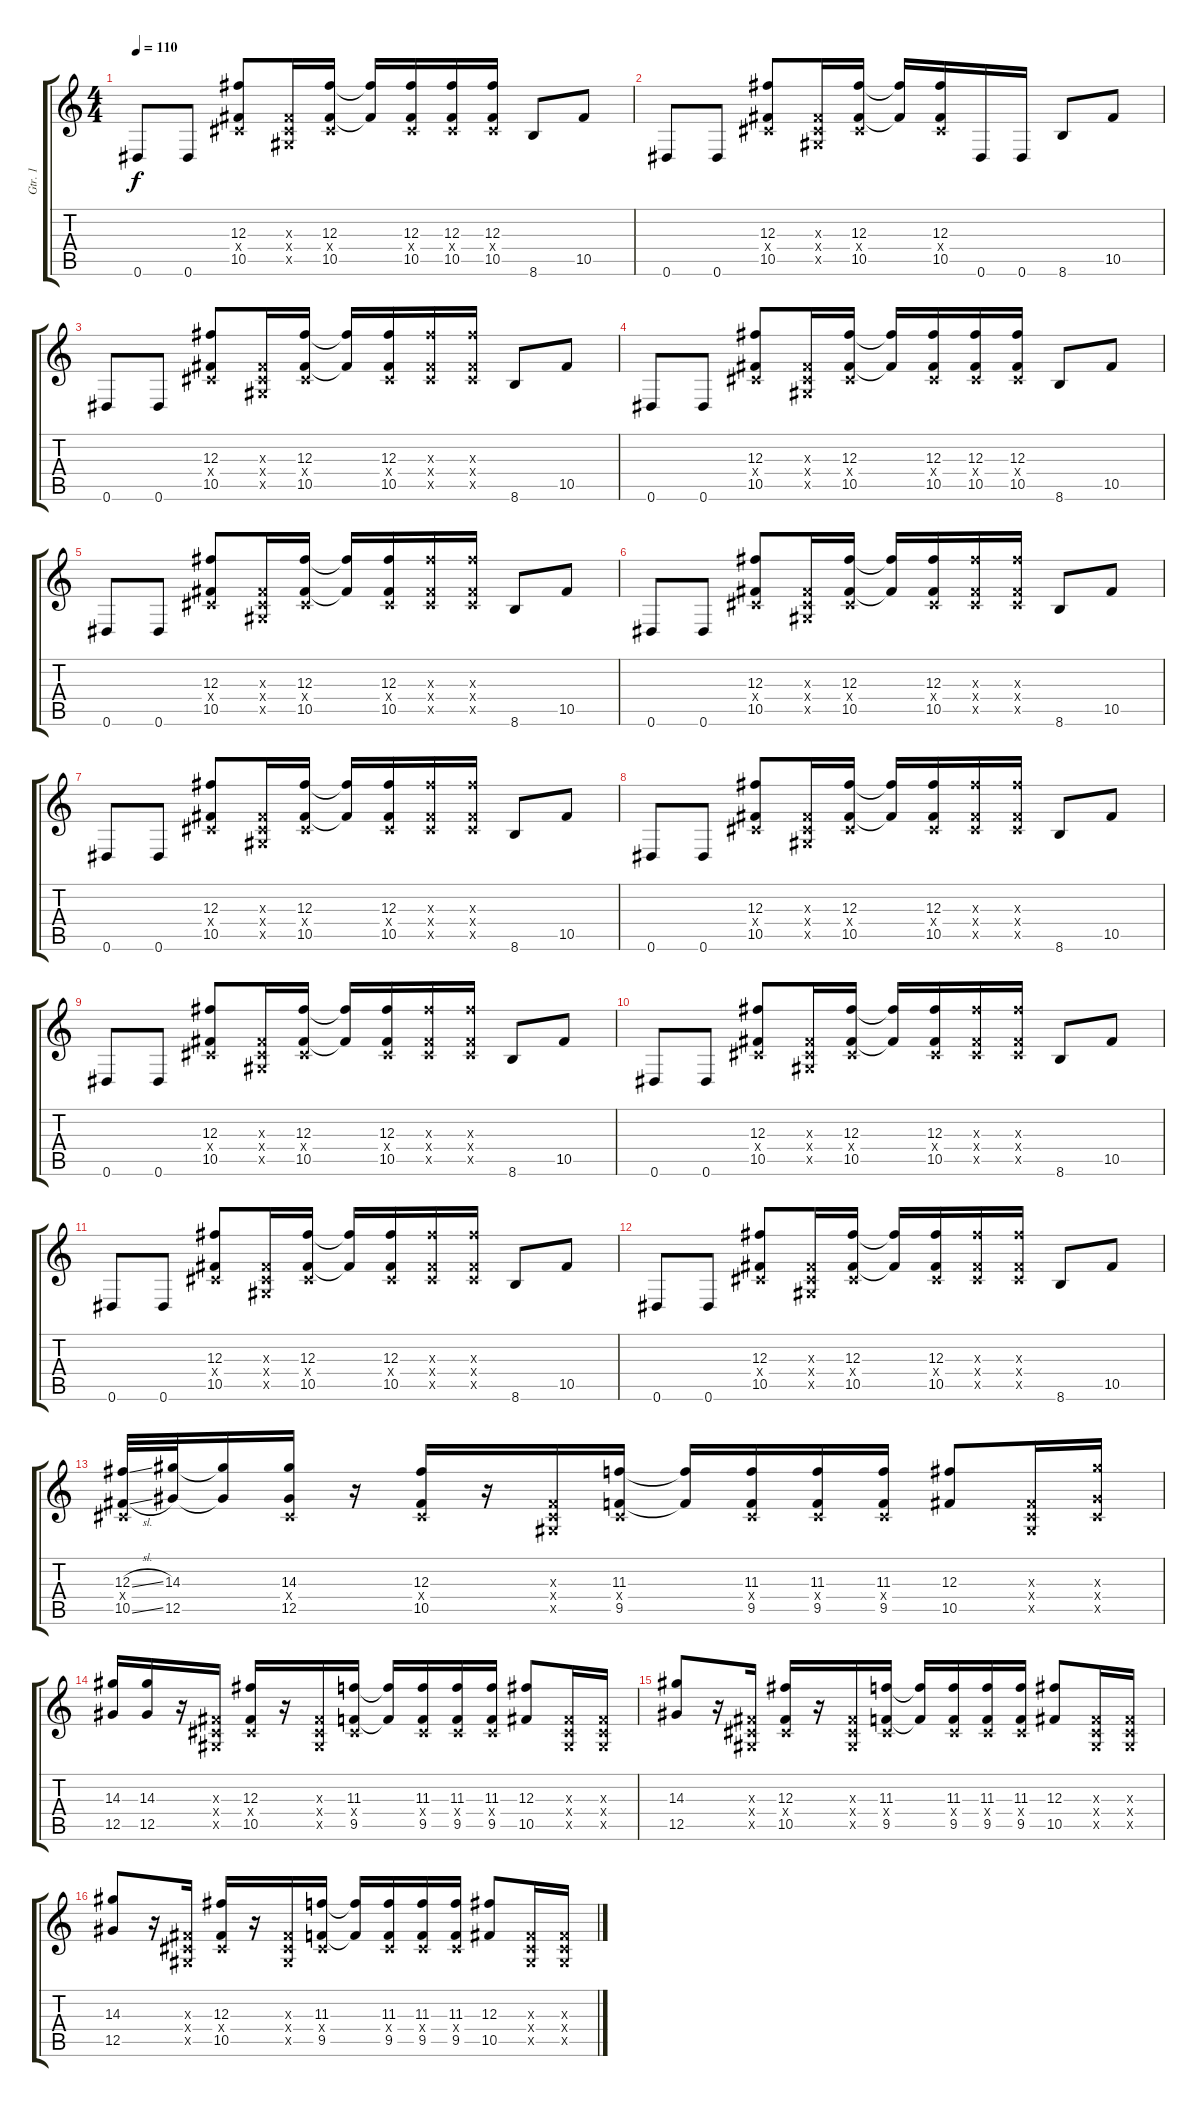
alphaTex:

\track ("Gtr. 1" "Gtr. 1") {instrument distortionguitar}
\staff {score tabs}
\tuning (Eb4 Bb3 Gb3 Db3 Ab2 Eb2) {hide}
\ts (4 4)
\tempo 110
\clef g2
\ks c
0.6.8{dy f instrument distortionguitar} 0.6.8 (12.3 0.4{x} 10.5).8 (0.3{x} 0.4{x} 0.5{x}).16 (12.3 0.4{x} 10.5).16 (12.3{t} 10.5{t}).16 (12.3 0.4{x} 10.5).16 (12.3 0.4{x} 10.5).16 (12.3 0.4{x} 10.5).16 8.6.8 10.5.8 |
0.6.8 0.6.8 (12.3 0.4{x} 10.5).8 (0.3{x} 0.4{x} 0.5{x}).16 (12.3 0.4{x} 10.5).16 (12.3{t} 10.5{t}).16 (12.3 0.4{x} 10.5).16 0.6.16 0.6.16 8.6.8 10.5.8 |
0.6.8 0.6.8 (12.3 0.4{x} 10.5).8 (0.3{x} 0.4{x} 0.5{x}).16 (12.3 0.4{x} 10.5).16 (12.3{t} 10.5{t}).16 (12.3 0.4{x} 10.5).16 (12.3{x} 0.4{x} 10.5{x}).16 (12.3{x} 0.4{x} 10.5{x}).16 8.6.8 10.5.8 |
0.6.8 0.6.8 (12.3 0.4{x} 10.5).8 (0.3{x} 0.4{x} 0.5{x}).16 (12.3 0.4{x} 10.5).16 (12.3{t} 10.5{t}).16 (12.3 0.4{x} 10.5).16 (12.3 0.4{x} 10.5).16 (12.3 0.4{x} 10.5).16 8.6.8 10.5.8 |
0.6.8 0.6.8 (12.3 0.4{x} 10.5).8 (0.3{x} 0.4{x} 0.5{x}).16 (12.3 0.4{x} 10.5).16 (12.3{t} 10.5{t}).16 (12.3 0.4{x} 10.5).16 (12.3{x} 0.4{x} 10.5{x}).16 (12.3{x} 0.4{x} 10.5{x}).16 8.6.8 10.5.8 |
0.6.8 0.6.8 (12.3 0.4{x} 10.5).8 (0.3{x} 0.4{x} 0.5{x}).16 (12.3 0.4{x} 10.5).16 (12.3{t} 10.5{t}).16 (12.3 0.4{x} 10.5).16 (12.3{x} 0.4{x} 10.5{x}).16 (12.3{x} 0.4{x} 10.5{x}).16 8.6.8 10.5.8 |
0.6.8 0.6.8 (12.3 0.4{x} 10.5).8 (0.3{x} 0.4{x} 0.5{x}).16 (12.3 0.4{x} 10.5).16 (12.3{t} 10.5{t}).16 (12.3 0.4{x} 10.5).16 (12.3{x} 0.4{x} 10.5{x}).16 (12.3{x} 0.4{x} 10.5{x}).16 8.6.8 10.5.8 |
0.6.8 0.6.8 (12.3 0.4{x} 10.5).8 (0.3{x} 0.4{x} 0.5{x}).16 (12.3 0.4{x} 10.5).16 (12.3{t} 10.5{t}).16 (12.3 0.4{x} 10.5).16 (12.3{x} 0.4{x} 10.5{x}).16 (12.3{x} 0.4{x} 10.5{x}).16 8.6.8 10.5.8 |
0.6.8 0.6.8 (12.3 0.4{x} 10.5).8 (0.3{x} 0.4{x} 0.5{x}).16 (12.3 0.4{x} 10.5).16 (12.3{t} 10.5{t}).16 (12.3 0.4{x} 10.5).16 (12.3{x} 0.4{x} 10.5{x}).16 (12.3{x} 0.4{x} 10.5{x}).16 8.6.8 10.5.8 |
0.6.8 0.6.8 (12.3 0.4{x} 10.5).8 (0.3{x} 0.4{x} 0.5{x}).16 (12.3 0.4{x} 10.5).16 (12.3{t} 10.5{t}).16 (12.3 0.4{x} 10.5).16 (12.3{x} 0.4{x} 10.5{x}).16 (12.3{x} 0.4{x} 10.5{x}).16 8.6.8 10.5.8 |
0.6.8 0.6.8 (12.3 0.4{x} 10.5).8 (0.3{x} 0.4{x} 0.5{x}).16 (12.3 0.4{x} 10.5).16 (12.3{t} 10.5{t}).16 (12.3 0.4{x} 10.5).16 (12.3{x} 0.4{x} 10.5{x}).16 (12.3{x} 0.4{x} 10.5{x}).16 8.6.8 10.5.8 |
0.6.8 0.6.8 (12.3 0.4{x} 10.5).8 (0.3{x} 0.4{x} 0.5{x}).16 (12.3 0.4{x} 10.5).16 (12.3{t} 10.5{t}).16 (12.3 0.4{x} 10.5).16 (12.3{x} 0.4{x} 10.5{x}).16 (12.3{x} 0.4{x} 10.5{x}).16 8.6.8 10.5.8 |
(12.3{sl} 0.4{x} 10.5{sl}).32 (14.3 12.5).32 (14.3{t} 12.5{t}).16 (14.3 0.4{x} 12.5).16 r.16 (12.3 0.4{x} 10.5).16 r.16 (0.3{x} 0.4{x} 0.5{x}).16 (11.3 0.4{x} 9.5).16 (11.3{t} 9.5{t}).16 (11.3 0.4{x} 9.5).16 (11.3 0.4{x} 9.5).16 (11.3 0.4{x} 9.5).16 (12.3 10.5).8 (0.3{x} 0.4{x} 0.5{x}).16 (14.3{x} 0.4{x} 12.5{x}).16 |
(14.3 12.5).16 (14.3 12.5).16 r.16 (0.3{x} 0.4{x} 0.5{x}).16 (12.3 0.4{x} 10.5).16 r.16 (0.3{x} 0.4{x} 0.5{x}).16 (11.3 0.4{x} 9.5).16 (11.3{t} 9.5{t}).16 (11.3 0.4{x} 9.5).16 (11.3 0.4{x} 9.5).16 (11.3 0.4{x} 9.5).16 (12.3 10.5).8 (0.3{x} 0.4{x} 0.5{x}).16 (0.3{x} 0.4{x} 0.5{x}).16 |
(14.3 12.5).8 r.16 (0.3{x} 0.4{x} 0.5{x}).16 (12.3 0.4{x} 10.5).16 r.16 (0.3{x} 0.4{x} 0.5{x}).16 (11.3 0.4{x} 9.5).16 (11.3{t} 9.5{t}).16 (11.3 0.4{x} 9.5).16 (11.3 0.4{x} 9.5).16 (11.3 0.4{x} 9.5).16 (12.3 10.5).8 (0.3{x} 0.4{x} 0.5{x}).16 (0.3{x} 0.4{x} 0.5{x}).16 |
(14.3 12.5).8 r.16 (0.3{x} 0.4{x} 0.5{x}).16 (12.3 0.4{x} 10.5).16 r.16 (0.3{x} 0.4{x} 0.5{x}).16 (11.3 0.4{x} 9.5).16 (11.3{t} 9.5{t}).16 (11.3 0.4{x} 9.5).16 (11.3 0.4{x} 9.5).16 (11.3 0.4{x} 9.5).16 (12.3 10.5).8 (0.3{x} 0.4{x} 0.5{x}).16 (0.3{x} 0.4{x} 0.5{x}).16
